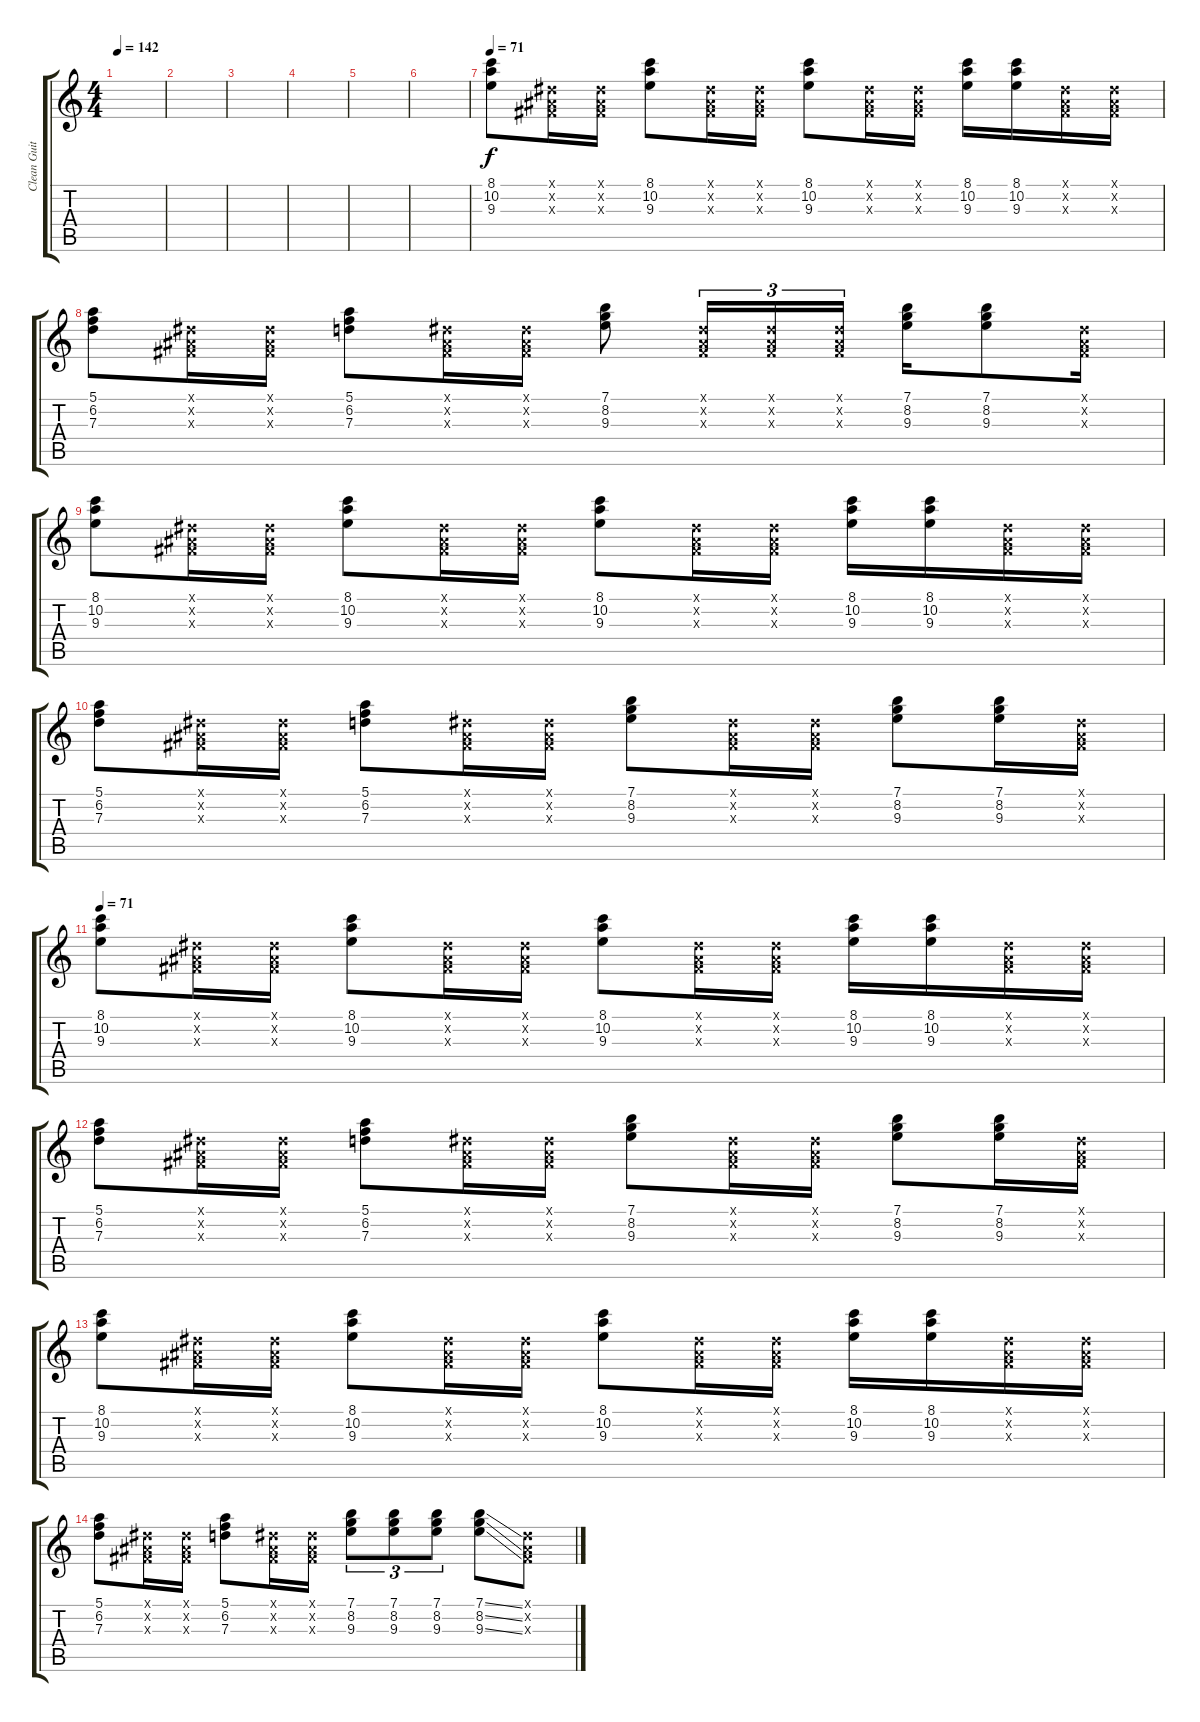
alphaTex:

\track ("Clean Guitar 2" "Clean Guit") {instrument electricguitarclean}
\staff {score tabs}
\tuning (E4 B3 G3 D3 A2 E2) {hide}
\ts (4 4)
\tempo 142
\clef g2
\ks c
|
|
|
|
|
|
\tempo 71
(8.1 10.2 9.3).8 (-1.1{x} -1.2{x} -1.3{x}).16 (-1.1{x} -1.2{x} -1.3{x}).16 (8.1 10.2 9.3).8 (-1.1{x} -1.2{x} -1.3{x}).16 (-1.1{x} -1.2{x} -1.3{x}).16 (8.1 10.2 9.3).8 (-1.1{x} -1.2{x} -1.3{x}).16 (-1.1{x} -1.2{x} -1.3{x}).16 (8.1 10.2 9.3).16 (8.1 10.2 9.3).16 (-1.1{x} -1.2{x} -1.3{x}).16 (-1.1{x} -1.2{x} -1.3{x}).16 |
(5.1 6.2 7.3).8 (-1.1{x} -1.2{x} -1.3{x}).16 (-1.1{x} -1.2{x} -1.3{x}).16 (5.1 6.2 7.3).8 (-1.1{x} -1.2{x} -1.3{x}).16 (-1.1{x} -1.2{x} -1.3{x}).16 (7.1 8.2 9.3).8 (-1.1{x} -1.2{x} -1.3{x}).16{tu (3 2)} (-1.1{x} -1.2{x} -1.3{x}).16{tu (3 2)} (-1.1{x} -1.2{x} -1.3{x}).16{tu (3 2)} (7.1 8.2 9.3).16 (7.1 8.2 9.3).8 (-1.1{x} -1.2{x} -1.3{x}).16 |
(8.1 10.2 9.3).8 (-1.1{x} -1.2{x} -1.3{x}).16 (-1.1{x} -1.2{x} -1.3{x}).16 (8.1 10.2 9.3).8 (-1.1{x} -1.2{x} -1.3{x}).16 (-1.1{x} -1.2{x} -1.3{x}).16 (8.1 10.2 9.3).8 (-1.1{x} -1.2{x} -1.3{x}).16 (-1.1{x} -1.2{x} -1.3{x}).16 (8.1 10.2 9.3).16 (8.1 10.2 9.3).16 (-1.1{x} -1.2{x} -1.3{x}).16 (-1.1{x} -1.2{x} -1.3{x}).16 |
(5.1 6.2 7.3).8 (-1.1{x} -1.2{x} -1.3{x}).16 (-1.1{x} -1.2{x} -1.3{x}).16 (5.1 6.2 7.3).8 (-1.1{x} -1.2{x} -1.3{x}).16 (-1.1{x} -1.2{x} -1.3{x}).16 (7.1 8.2 9.3).8 (-1.1{x} -1.2{x} -1.3{x}).16 (-1.1{x} -1.2{x} -1.3{x}).16 (7.1 8.2 9.3).8 (7.1 8.2 9.3).16 (-1.1{x} -1.2{x} -1.3{x}).16 |
\tempo 71
(8.1 10.2 9.3).8 (-1.1{x} -1.2{x} -1.3{x}).16 (-1.1{x} -1.2{x} -1.3{x}).16 (8.1 10.2 9.3).8 (-1.1{x} -1.2{x} -1.3{x}).16 (-1.1{x} -1.2{x} -1.3{x}).16 (8.1 10.2 9.3).8 (-1.1{x} -1.2{x} -1.3{x}).16 (-1.1{x} -1.2{x} -1.3{x}).16 (8.1 10.2 9.3).16 (8.1 10.2 9.3).16 (-1.1{x} -1.2{x} -1.3{x}).16 (-1.1{x} -1.2{x} -1.3{x}).16 |
(5.1 6.2 7.3).8 (-1.1{x} -1.2{x} -1.3{x}).16 (-1.1{x} -1.2{x} -1.3{x}).16 (5.1 6.2 7.3).8 (-1.1{x} -1.2{x} -1.3{x}).16 (-1.1{x} -1.2{x} -1.3{x}).16 (7.1 8.2 9.3).8 (-1.1{x} -1.2{x} -1.3{x}).16 (-1.1{x} -1.2{x} -1.3{x}).16 (7.1 8.2 9.3).8 (7.1 8.2 9.3).16 (-1.1{x} -1.2{x} -1.3{x}).16 |
(8.1 10.2 9.3).8 (-1.1{x} -1.2{x} -1.3{x}).16 (-1.1{x} -1.2{x} -1.3{x}).16 (8.1 10.2 9.3).8 (-1.1{x} -1.2{x} -1.3{x}).16 (-1.1{x} -1.2{x} -1.3{x}).16 (8.1 10.2 9.3).8 (-1.1{x} -1.2{x} -1.3{x}).16 (-1.1{x} -1.2{x} -1.3{x}).16 (8.1 10.2 9.3).16 (8.1 10.2 9.3).16 (-1.1{x} -1.2{x} -1.3{x}).16 (-1.1{x} -1.2{x} -1.3{x}).16 |
(5.1 6.2 7.3).8 (-1.1{x} -1.2{x} -1.3{x}).16 (-1.1{x} -1.2{x} -1.3{x}).16 (5.1 6.2 7.3).8 (-1.1{x} -1.2{x} -1.3{x}).16 (-1.1{x} -1.2{x} -1.3{x}).16 (7.1 8.2 9.3).8{tu (3 2)} (7.1 8.2 9.3).8{tu (3 2)} (7.1 8.2 9.3).8{tu (3 2)} (7.1{ss} 8.2{ss} 9.3{ss}).8 (-1.1{x} -1.2{x} -1.3{x}).8
